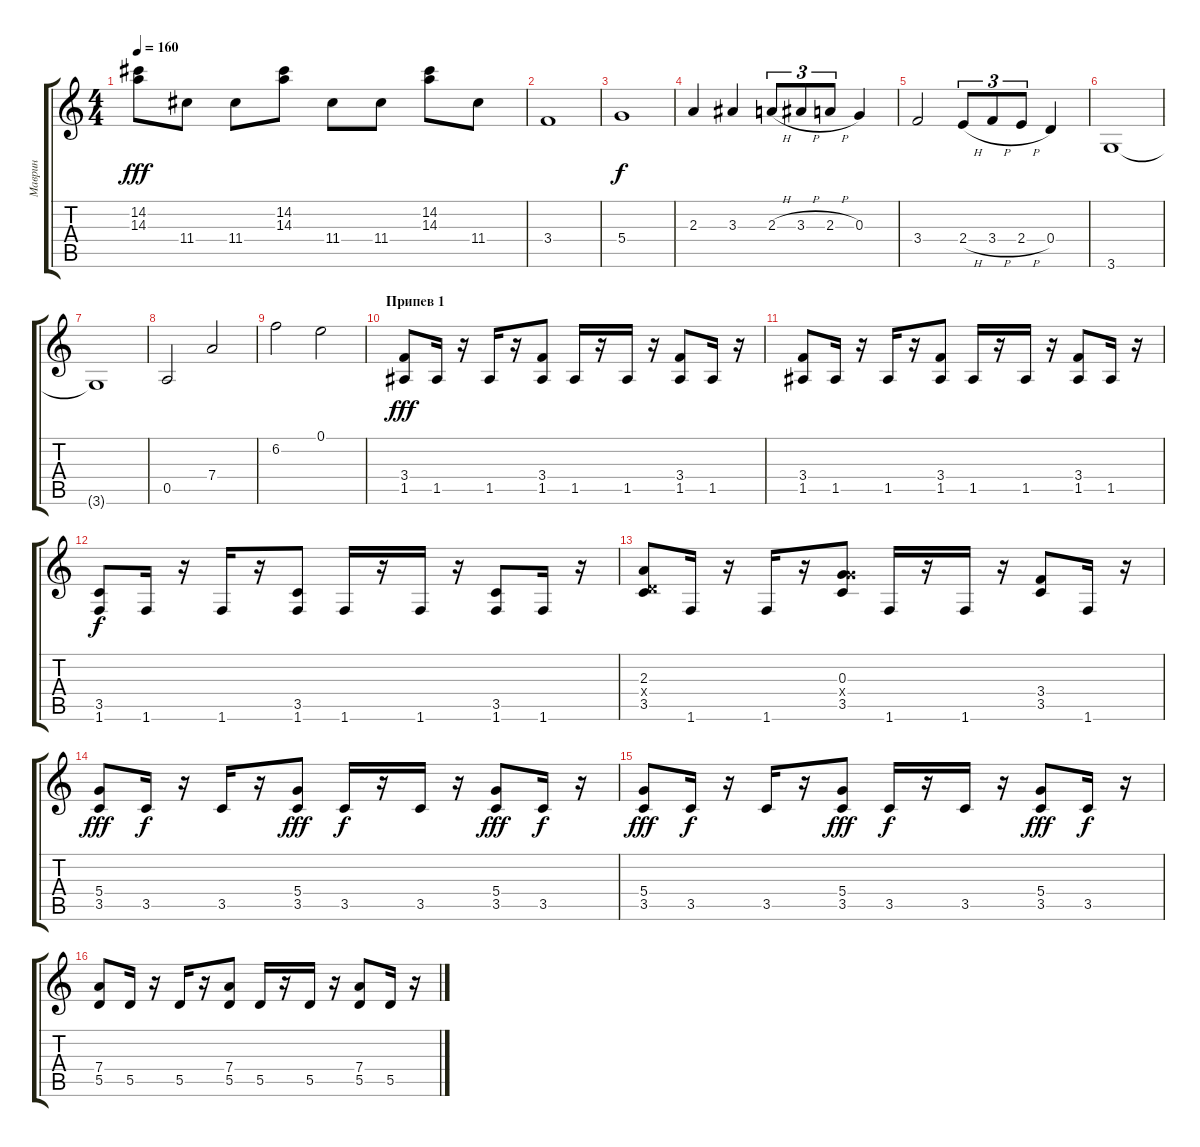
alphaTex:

\track ("Маврин" "Маврин") {instrument overdrivenguitar}
\staff {score tabs}
\tuning (E4 B3 G3 D3 A2 E2) {hide}
\ts (4 4)
\tempo 160
\clef g2
\ks c
(14.2 14.3).8{dy fff} 11.4.8 11.4.8 (14.2 14.3).8 11.4.8 11.4.8 (14.2 14.3).8 11.4.8 |
3.4.1 |
5.4.1{dy f} |
2.3.4 3.3.4 2.3{h}.8{tu (3 2)} 3.3{h}.8{tu (3 2)} 2.3{h}.8{tu (3 2)} 0.3.4 |
3.4.2 2.4{h}.8{tu (3 2)} 3.4{h}.8{tu (3 2)} 2.4{h}.8{tu (3 2)} 0.4.4 |
3.6.1 |
3.6{t}.1 |
0.5.2 7.4.2 |
6.2.2 0.1.2 |
\section ("" "Припев 1")
(3.4 1.5).8{dy fff} 1.5.16 r.16 1.5.16 r.16 (3.4 1.5).8 1.5.16 r.16 1.5.16 r.16 (3.4 1.5).8 1.5.16 r.16 |
(3.4 1.5).8 1.5.16 r.16 1.5.16 r.16 (3.4 1.5).8 1.5.16 r.16 1.5.16 r.16 (3.4 1.5).8 1.5.16 r.16 |
(3.5 1.6).8{dy f} 1.6.16 r.16 1.6.16 r.16 (3.5 1.6).8 1.6.16 r.16 1.6.16 r.16 (3.5 1.6).8 1.6.16 r.16 |
(2.3 0.4{x} 3.5).8 1.6.16 r.16 1.6.16 r.16 (0.3 5.4{x} 3.5).8 1.6.16 r.16 1.6.16 r.16 (3.4 3.5).8 1.6.16 r.16 |
(5.4 3.5).8{dy fff} 3.5.16{dy f} r.16 3.5.16 r.16 (5.4 3.5).8{dy fff} 3.5.16{dy f} r.16 3.5.16 r.16 (5.4 3.5).8{dy fff} 3.5.16{dy f} r.16 |
(5.4 3.5).8{dy fff} 3.5.16{dy f} r.16 3.5.16 r.16 (5.4 3.5).8{dy fff} 3.5.16{dy f} r.16 3.5.16 r.16 (5.4 3.5).8{dy fff} 3.5.16{dy f} r.16 |
(7.4 5.5).8 5.5.16 r.16 5.5.16 r.16 (7.4 5.5).8 5.5.16 r.16 5.5.16 r.16 (7.4 5.5).8 5.5.16 r.16
